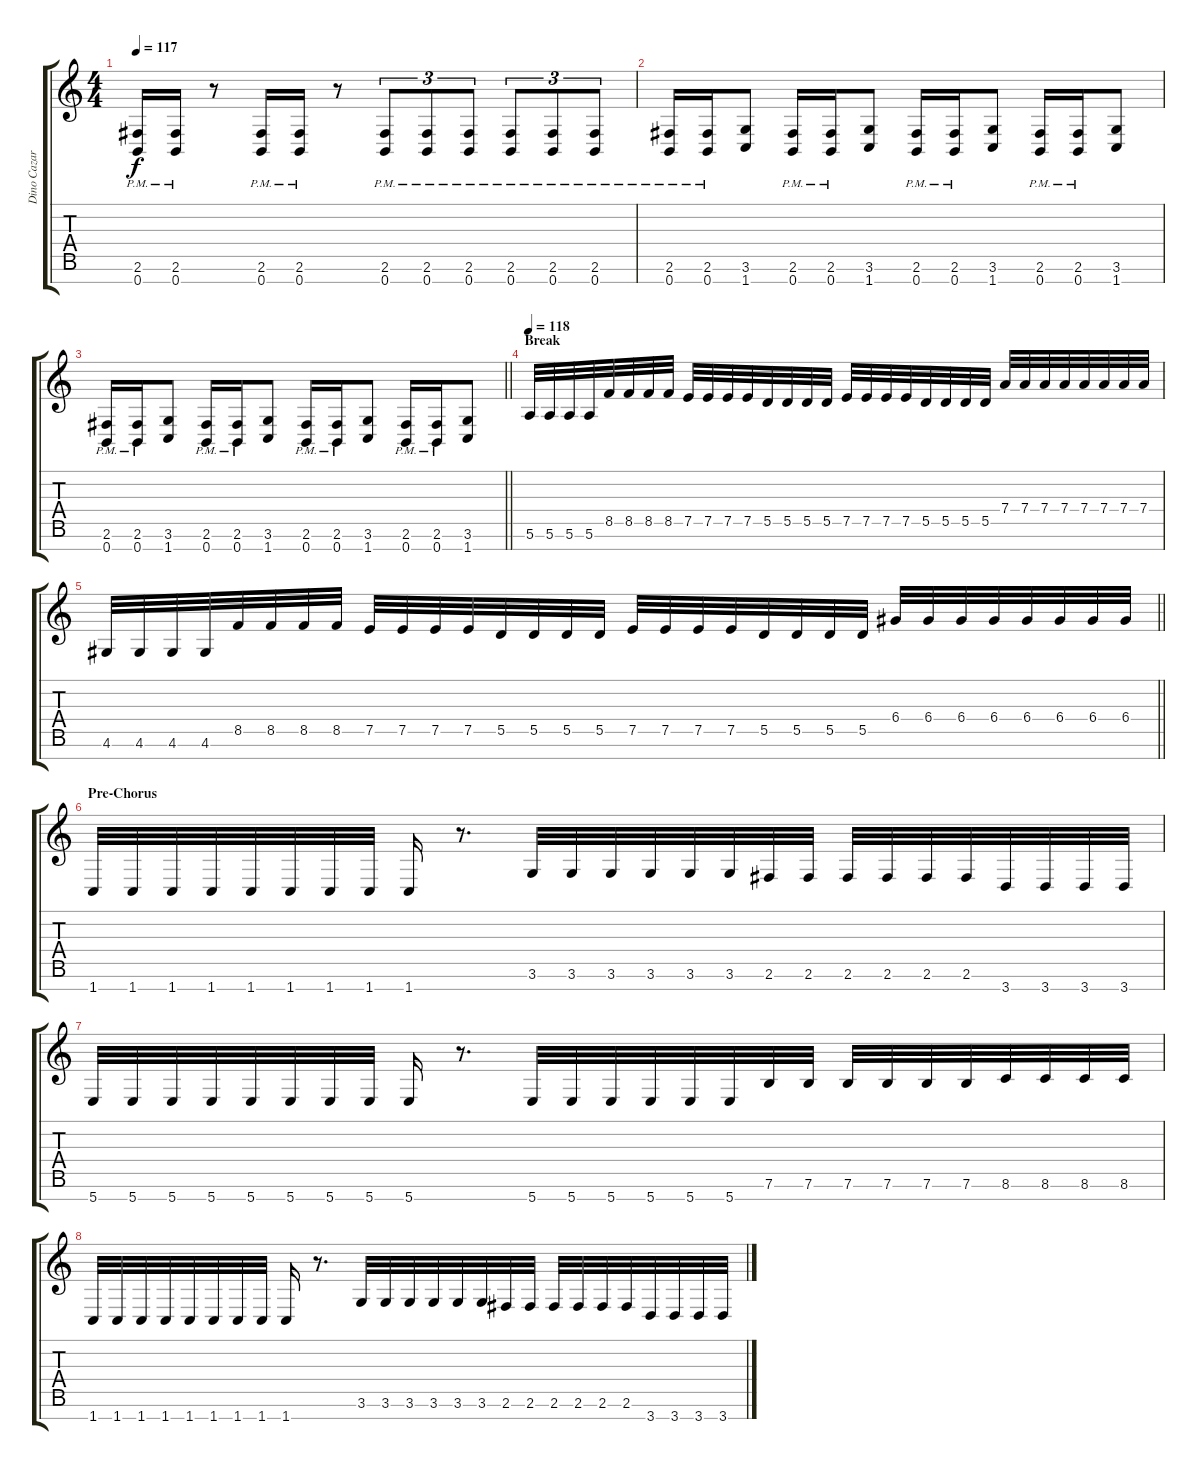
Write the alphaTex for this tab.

\track ("Dino Cazares" "Dino Cazar") {instrument overdrivenguitar}
\staff {score tabs}
\tuning (E4 B3 G3 D3 A2 E2 B1) {hide}
\ts (4 4)
\tempo 117
\clef g2
\ks c
(2.6{pm} 0.7{pm}).16{dy f} (2.6{pm} 0.7{pm}).16 r.8 (2.6{pm} 0.7{pm}).16 (2.6{pm} 0.7{pm}).16 r.8 (2.6{pm} 0.7{pm}).8{tu (3 2)} (2.6{pm} 0.7{pm}).8{tu (3 2)} (2.6{pm} 0.7{pm}).8{tu (3 2)} (2.6{pm} 0.7{pm}).8{tu (3 2)} (2.6{pm} 0.7{pm}).8{tu (3 2)} (2.6{pm} 0.7{pm}).8{tu (3 2)} |
(2.6{pm} 0.7{pm}).16 (2.6{pm} 0.7{pm}).16 (3.6 1.7).8 (2.6{pm} 0.7{pm}).16 (2.6{pm} 0.7{pm}).16 (3.6 1.7).8 (2.6{pm} 0.7{pm}).16 (2.6{pm} 0.7{pm}).16 (3.6 1.7).8 (2.6{pm} 0.7{pm}).16 (2.6{pm} 0.7{pm}).16 (3.6 1.7).8 |
\barLineRight lightlight
(2.6{pm} 0.7{pm}).16 (2.6{pm} 0.7{pm}).16 (3.6 1.7).8 (2.6{pm} 0.7{pm}).16 (2.6{pm} 0.7{pm}).16 (3.6 1.7).8 (2.6{pm} 0.7{pm}).16 (2.6{pm} 0.7{pm}).16 (3.6 1.7).8 (2.6{pm} 0.7{pm}).16 (2.6{pm} 0.7{pm}).16 (3.6 1.7).8 |
\section ("" "Break")
\tempo 118
5.6.32 5.6.32 5.6.32 5.6.32 8.5.32 8.5.32 8.5.32 8.5.32 7.5.32 7.5.32 7.5.32 7.5.32 5.5.32 5.5.32 5.5.32 5.5.32 7.5.32 7.5.32 7.5.32 7.5.32 5.5.32 5.5.32 5.5.32 5.5.32 7.4.32 7.4.32 7.4.32 7.4.32 7.4.32 7.4.32 7.4.32 7.4.32 |
\barLineRight lightlight
4.6.32 4.6.32 4.6.32 4.6.32 8.5.32 8.5.32 8.5.32 8.5.32 7.5.32 7.5.32 7.5.32 7.5.32 5.5.32 5.5.32 5.5.32 5.5.32 7.5.32 7.5.32 7.5.32 7.5.32 5.5.32 5.5.32 5.5.32 5.5.32 6.4.32 6.4.32 6.4.32 6.4.32 6.4.32 6.4.32 6.4.32 6.4.32 |
\section ("" "Pre-Chorus")
1.7.32 1.7.32 1.7.32 1.7.32 1.7.32 1.7.32 1.7.32 1.7.32 1.7.16 r.8{d} 3.6.32 3.6.32 3.6.32 3.6.32 3.6.32 3.6.32 2.6.32 2.6.32 2.6.32 2.6.32 2.6.32 2.6.32 3.7.32 3.7.32 3.7.32 3.7.32 |
5.7.32 5.7.32 5.7.32 5.7.32 5.7.32 5.7.32 5.7.32 5.7.32 5.7.16 r.8{d} 5.7.32 5.7.32 5.7.32 5.7.32 5.7.32 5.7.32 7.6.32 7.6.32 7.6.32 7.6.32 7.6.32 7.6.32 8.6.32 8.6.32 8.6.32 8.6.32 |
1.7.32 1.7.32 1.7.32 1.7.32 1.7.32 1.7.32 1.7.32 1.7.32 1.7.16 r.8{d} 3.6.32 3.6.32 3.6.32 3.6.32 3.6.32 3.6.32 2.6.32 2.6.32 2.6.32 2.6.32 2.6.32 2.6.32 3.7.32 3.7.32 3.7.32 3.7.32
